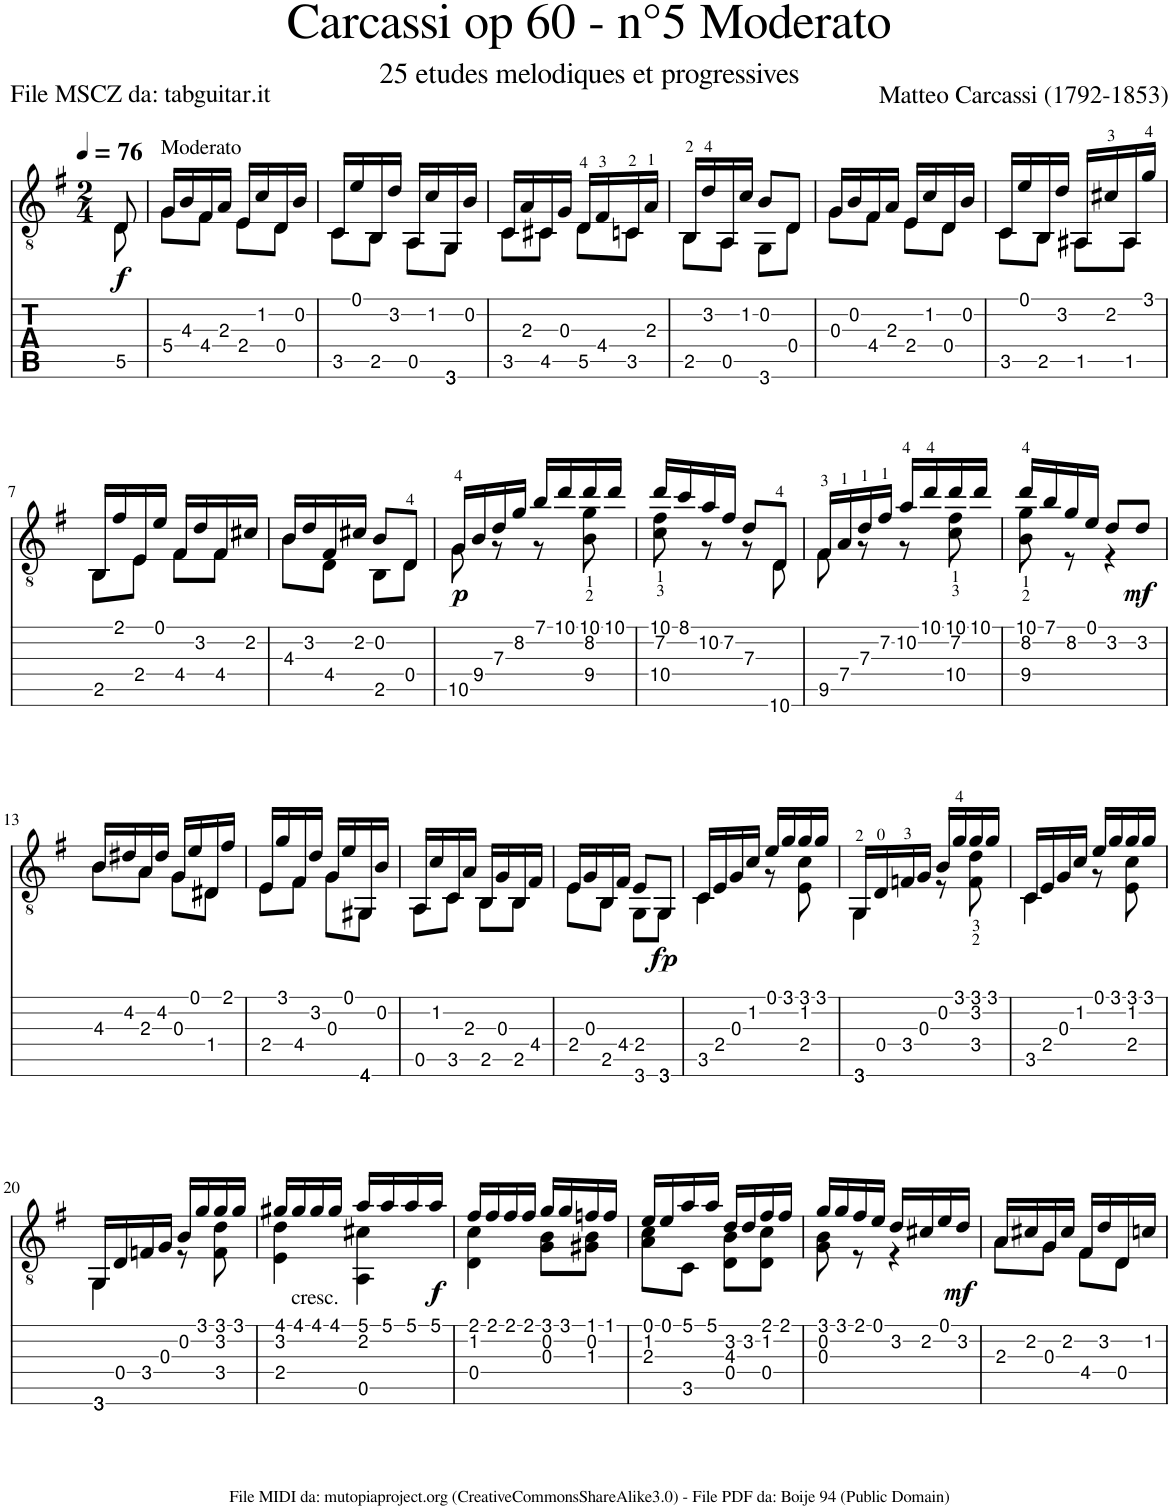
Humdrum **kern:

**kern	**kern	**dynam
*part1	*part1	*part1
*staff2	*staff1	*staff1/2
*I"Guitar	*	*
*I'Guit.	*	*
*stria6	*	*
*	*clefGv2	*
*k[f#]	*k[f#]	*
*M2/4	*M2/4	*
*MM76	*MM76	*
=	=	=
*^	*^	*
!	!	!	!	!LO:DY:b
8D	8D	8D/	8D\	f
=1	=1	=1	=1	=1
!	!	!LO:TX:a:t=Moderato	!	!
16GLL	8GL	16G/LL	8G\L	.
16BJ	.	16B/	.	.
16F#L	8F#J	16F#/	8F#\J	.
16AJJ	.	16A/JJ	.	.
16ELL	8EL	16E/LL	8E\L	.
16cJ	.	16c/	.	.
16DL	8DJ	16D/	8D\J	.
16BJJ	.	16B/JJ	.	.
=2	=2	=2	=2	=2
16CLL	8CL	16C/LL	8C\L	.
16eJ	.	16e/	.	.
16BBL	8BBJ	16BB/	8BB\J	.
16dJJ	.	16d/JJ	.	.
16AALL	8AAL	16AA/LL	8AA\L	.
16cJ	.	16c/	.	.
16GGL	8GGJ	16GG/	8GG\J	.
16BJJ	.	16B/JJ	.	.
=3	=3	=3	=3	=3
16CLL	8CL	16C/LL	8C\L	.
16AJ	.	16A/	.	.
16C#L	8C#J	16C#X/	8C#\J	.
16GJJ	.	16G/JJ	.	.
16DLL	8DL	16D/LL	8D\L	.
16F#J	.	16F#/	.	.
16CL	8CJ	16Cn/	8C\J	.
16AJJ	.	16A/JJ	.	.
=4	=4	=4	=4	=4
16BBLL	8BBL	16BB/LL	8BB\L	.
16dJ	.	16d/	.	.
16AAL	8AAJ	16AA/	8AA\J	.
16cJJ	.	16c/JJ	.	.
8BL	8GGL	8B/L	8GG\L	.
8DJ	8DJ	8D/J	8D\J	.
=5	=5	=5	=5	=5
16GLL	8GL	16G/LL	8G\L	.
16BJ	.	16B/	.	.
16F#L	8F#J	16F#/	8F#\J	.
16AJJ	.	16A/JJ	.	.
16ELL	8EL	16E/LL	8E\L	.
16cJ	.	16c/	.	.
16DL	8DJ	16D/	8D\J	.
16BJJ	.	16B/JJ	.	.
=6	=6	=6	=6	=6
16CLL	8CL	16C/LL	8C\L	.
16eJ	.	16e/	.	.
16BBL	8BBJ	16BB/	8BB\J	.
16dJJ	.	16d/JJ	.	.
16AA#LL	8AA#L	16AA#X/LL	8AA#\L	.
16c#J	.	16c#X/	.	.
16AA#L	8AA#J	16AA#/	8AA#\J	.
16gJJ	.	16g/JJ	.	.
!!LO:LB:g=z	!!
=7	=7	=7	=7	=7
16BBLL	8BBL	16BB/LL	8BB\L	.
16f#J	.	16f#/	.	.
16EL	8EJ	16E/	8E\J	.
16eJJ	.	16e/JJ	.	.
16F#LL	8F#L	16F#/LL	8F#\L	.
16dJ	.	16d/	.	.
16F#L	8F#J	16F#/	8F#\J	.
16c#JJ	.	16c#X/JJ	.	.
=8	=8	=8	=8	=8
16BLL	8BL	16B/LL	8B\L	.
16dJ	.	16d/	.	.
16F#L	8DJ	16F#/	8D\J	.
16c#JJ	.	16c#X/JJ	.	.
8BL	8BBL	8B/L	8BB\L	.
8DJ	8DJ	8D/J	8D\J	.
=9	=9	=9	=9	=9
!	!	!	!	!LO:DY:b
16GLL	8G	16G/LL	8G\	p
16BJ	.	16B/	.	.
16dL	8r	16d/	8r	.
16gJJ	.	16g/JJ	.	.
16bLL	8r	16b/LL	8r	.
16ddJ	.	16dd/	.	.
16ddL	8B 8g	16dd/	8B\ 8g\	.
16ddJJ	.	16dd/JJ	.	.
=10	=10	=10	=10	=10
16ddLL	8c 8f#	16dd/LL	8c\ 8f#\	.
16ccJ	.	16cc/	.	.
16aL	8r	16a/	8r	.
16f#JJ	.	16f#/JJ	.	.
8dL	8r	8d/L	8r	.
8DJ	8D	8D/J	8D\	.
=11	=11	=11	=11	=11
16F#LL	8F#	16F#/LL	8F#\	.
16AJ	.	16A/	.	.
16dL	8r	16d/	8r	.
16f#JJ	.	16f#/JJ	.	.
16aLL	8r	16a/LL	8r	.
16ddJ	.	16dd/	.	.
16ddL	8c 8f#	16dd/	8c\ 8f#\	.
16ddJJ	.	16dd/JJ	.	.
=12	=12	=12	=12	=12
16ddLL	8B 8g	16dd/LL	8B\ 8g\	.
16bJ	.	16b/	.	.
16gL	8r	16g/	8r	.
16eJJ	.	16e/JJ	.	.
8dL	4r	8d/L	4r	.
!	!	!	!	!LO:DY:b
8dJ	.	8d/J	.	mf
!!LO:LB:g=z	!!
=13	=13	=13	=13	=13
16BLL	8BL	16B/LL	8B\L	.
16d#J	.	16d#X/	.	.
16AL	8AJ	16A/	8A\J	.
16d#JJ	.	16d#/JJ	.	.
16GLL	8GL	16G/LL	8G\L	.
16eJ	.	16e/	.	.
16D#L	8D#J	16D#X/	8D#\J	.
16f#JJ	.	16f#/JJ	.	.
=14	=14	=14	=14	=14
16ELL	8EL	16E/LL	8E\L	.
16gJ	.	16g/	.	.
16F#L	8F#J	16F#/	8F#\J	.
16dJJ	.	16d/JJ	.	.
16GLL	8GL	16G/LL	8G\L	.
16eJ	.	16e/	.	.
16GG#L	8GG#J	16GG#X/	8GG#\J	.
16BJJ	.	16B/JJ	.	.
=15	=15	=15	=15	=15
16AALL	8AAL	16AA/LL	8AA\L	.
16cJ	.	16c/	.	.
16CL	8CJ	16C/	8C\J	.
16AJJ	.	16A/JJ	.	.
16BBLL	8BBL	16BB/LL	8BB\L	.
16GJ	.	16G/	.	.
16BBL	8BBJ	16BB/	8BB\J	.
16F#JJ	.	16F#/JJ	.	.
=16	=16	=16	=16	=16
16ELL	8EL	16E/LL	8E\L	.
16GJ	.	16G/	.	.
16BBL	8BBJ	16BB/	8BB\J	.
16F#JJ	.	16F#/JJ	.	.
8EL	8GGL	8E/L	8GG\L	.
!	!	!	!	!LO:DY:a=2
8GGJ	8GGJ	8GG/J	8GG\J	fp
=17	=17	=17	=17	=17
16CLL	4C	16C/LL	4C\	.
16EJ	.	16E/	.	.
16GL	.	16G/	.	.
16cJJ	.	16c/JJ	.	.
16eLL	8r	16e/LL	8r	.
16gJ	.	16g/	.	.
16gL	8E 8c	16g/	8E\ 8c\	.
16gJJ	.	16g/JJ	.	.
=18	=18	=18	=18	=18
16GGLL	4GG	16GG/LL	4GG\	.
16DJ	.	16D/	.	.
16FL	.	16Fn/	.	.
16GJJ	.	16G/JJ	.	.
16BLL	8r	16B/LL	8r	.
16gJ	.	16g/	.	.
16gL	8F 8d	16g/	8F\ 8d\	.
16gJJ	.	16g/JJ	.	.
=19	=19	=19	=19	=19
16CLL	4C	16C/LL	4C\	.
16EJ	.	16E/	.	.
16GL	.	16G/	.	.
16cJJ	.	16c/JJ	.	.
16eLL	8r	16e/LL	8r	.
16gJ	.	16g/	.	.
16gL	8E 8c	16g/	8E\ 8c\	.
16gJJ	.	16g/JJ	.	.
!!LO:LB:g=z	!!
=20	=20	=20	=20	=20
16GGLL	4GG	16GG/LL	4GG\	.
16DJ	.	16D/	.	.
16FL	.	16Fn/	.	.
16GJJ	.	16G/JJ	.	.
16BLL	8r	16B/LL	8r	.
16gJ	.	16g/	.	.
16gL	8F 8d	16g/	8F\ 8d\	.
16gJJ	.	16g/JJ	.	.
=21	=21	=21	=21	=21
16g#LL	4E 4d	16g#X/LL	4E\ 4d\	.
!	!	!LO:TX:b:t=cresc.	!	!
16g#J	.	16g#/	.	.
16g#L	.	16g#/	.	.
16g#JJ	.	16g#/JJ	.	.
16aLL	4AA 4c#	16a/LL	4AA\ 4c#X\	.
16aJ	.	16a/	.	.
16aL	.	16a/	.	.
!	!	!	!	!LO:DY:b
16aJJ	.	16a/JJ	.	f
=22	=22	=22	=22	=22
16f#LL	4D 4c	16f#/LL	4D\ 4c\	.
16f#J	.	16f#/	.	.
16f#L	.	16f#/	.	.
16f#JJ	.	16f#/JJ	.	.
16gLL	8G\ 8B\L	16g/LL	8G\ 8B\L	.
16gJ	.	16g/	.	.
16fL	8G#\ 8B\J	16fn/	8G#X\ 8B\J	.
16fJJ	.	16f/JJ	.	.
=23	=23	=23	=23	=23
16eLL	8A\ 8c\L	16e/LL	8A\ 8c\L	.
16eJ	.	16e/	.	.
16aL	8CJ	16a/	8C\J	.
16aJJ	.	16a/JJ	.	.
16dLL	8D\ 8B\L	16d/LL	8D\ 8B\L	.
16dJ	.	16d/	.	.
16f#L	8D\ 8c\J	16f#/	8D\ 8c\J	.
16f#JJ	.	16f#/JJ	.	.
=24	=24	=24	=24	=24
16gLL	8G 8B	16g/LL	8G\ 8B\	.
16gJ	.	16g/	.	.
16f#L	8r	16f#/	8r	.
16eJJ	.	16e/JJ	.	.
16dLL	4r	16d/LL	4r	.
16c#J	.	16c#X/	.	.
16eL	.	16e/	.	.
!	!	!	!	!LO:DY:b
16dJJ	.	16d/JJ	.	mf
=25	=25	=25	=25	=25
16ALL	8AL	16A/LL	8A\L	.
16c#J	.	16c#X/	.	.
16GL	8GJ	16G/	8G\J	.
16c#JJ	.	16c#/JJ	.	.
16F#LL	8F#L	16F#/LL	8F#\L	.
16dJ	.	16d/	.	.
16DL	8DJ	16D/	8D\J	.
16cJJ	.	16cn/JJ	.	.
*v	*v	*	*	*
*	*v	*v	*
=	=	=
*-	*-	*-
